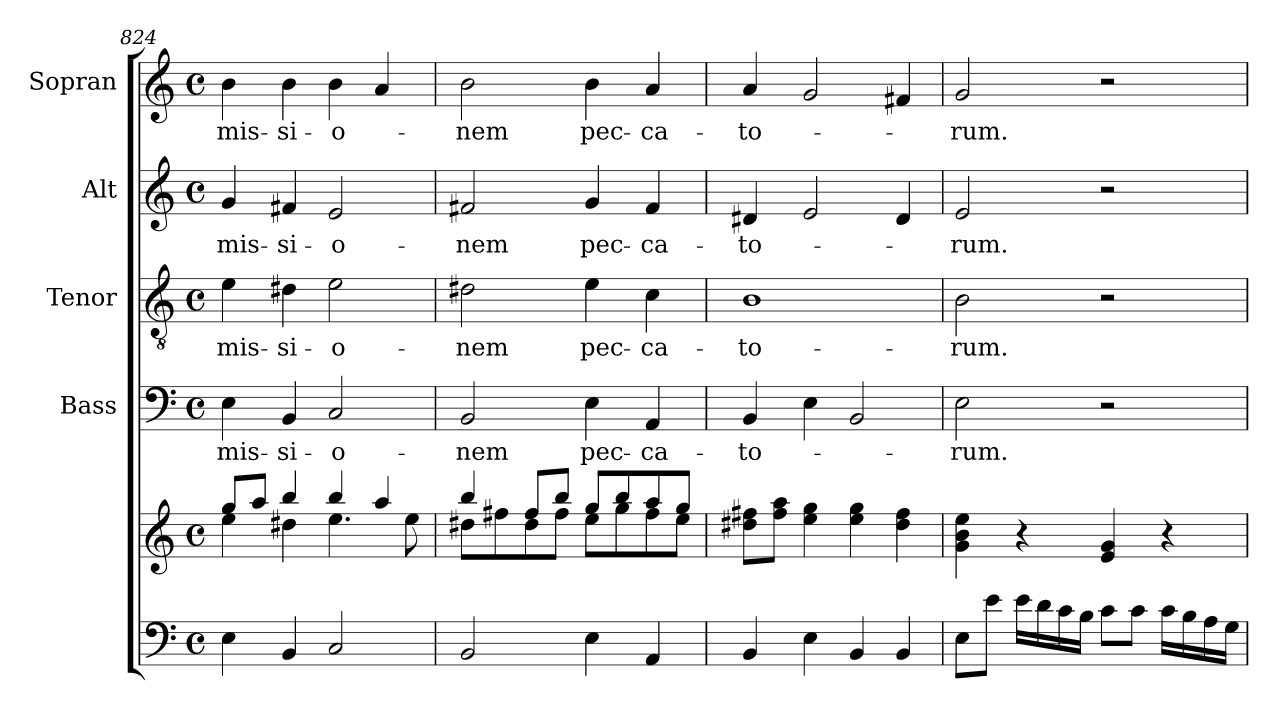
**kern	**kern	**kern	**text	**kern	**text	**kern	**text	**kern	**text
*part5	*part5	*part4	*part4	*part3	*part3	*part2	*part2	*part1	*part1
*staff6	*staff5	*staff4	*staff4	*staff3	*staff3	*staff2	*staff2	*staff1	*staff1
*	*	*I"Bass	*	*I"Tenor	*	*I"Alt	*	*I"Sopran	*
*	*	*I'B.	*	*I'T.	*	*I'A.	*	*I'S.	*
*clefF4	*clefG2	*clefF4	*	*clefGv2	*	*clefG2	*	*clefG2	*
*k[]	*k[]	*k[]	*	*k[]	*	*k[]	*	*k[]	*
*C:	*C:	*C:	*	*C:	*	*C:	*	*C:	*
*M4/4	*M4/4	*M4/4	*	*M4/4	*	*M4/4	*	*M4/4	*
*met(c)	*met(c)	*met(c)	*	*met(c)	*	*met(c)	*	*met(c)	*
=824	=824	=824	=824	=824	=824	=824	=824	=824	=824
*	*^	*	*	*	*	*	*	*	*
!	!	!	!	!LO:LY:b	!	!LO:LY:b	!	!LO:LY:b	!	!LO:LY:b
4E\	8gg/L	4ee\	4E\	-mis-	4e\	-mis-	4g/	-mis-	4b\	-mis-
.	8aa/J	.	.	.	.	.	.	.	.	.
!	!	!	!	!LO:LY:b	!	!LO:LY:b	!	!LO:LY:b	!	!LO:LY:b
4BB/	4bb/	4dd#X\	4BB/	-si-	4d#X\	-si-	4f#X/	-si-	4b\	-si-
!	!	!	!	!LO:LY:b	!	!LO:LY:b	!	!LO:LY:b	!	!LO:LY:b
2C/	4bb/	4.ee\	2C/	-o-	2e\	-o-	2e/	-o-	4b\	-o-
.	4aa/	.	.	.	.	.	.	.	4a/	.
.	.	8ee\	.	.	.	.	.	.	.	.
=825	=825	=825	=825	=825	=825	=825	=825	=825	=825	=825
!	!	!	!	!LO:LY:b	!	!LO:LY:b	!	!LO:LY:b	!	!LO:LY:b
2BB/	4bb/	8dd#X\L	2BB/	-nem	2d#X\	-nem	2f#X/	-nem	2b\	-nem
.	.	8ff#X\	.	.	.	.	.	.	.	.
.	8ff#/L	8dd#\	.	.	.	.	.	.	.	.
.	8bb/J	8ff#\J	.	.	.	.	.	.	.	.
!	!	!	!	!LO:LY:b	!	!LO:LY:b	!	!LO:LY:b	!	!LO:LY:b
4E\	8gg/L	8ee\L	4E\	pec-	4e\	pec-	4g/	pec-	4b\	pec-
.	8bb/	8gg\	.	.	.	.	.	.	.	.
!	!	!	!	!LO:LY:b	!	!LO:LY:b	!	!LO:LY:b	!	!LO:LY:b
4AA/	8aa/	8ff#\	4AA/	-ca-	4c\	-ca-	4f#/	-ca-	4a/	-ca-
.	8gg/J	8ee\J	.	.	.	.	.	.	.	.
=826	=826	=826	=826	=826	=826	=826	=826	=826	=826	=826
!	!	!	!	!LO:LY:b	!	!LO:LY:b	!	!LO:LY:b	!	!LO:LY:b
*	*v	*v	*	*	*	*	*	*	*	*
4BB/	8dd#X\ 8ff#X\L	4BB/	-to-	1B	-to-	4d#X/	-to-	4a/	-to-
.	8ff#\ 8aa\J	.	.	.	.	.	.	.	.
4E\	4ee\ 4gg\	4E\	.	.	.	2e/	.	2g/	.
4BB/	4ee\ 4gg\	2BB/	.	.	.	.	.	.	.
4BB/	4dd#\ 4ff#\	.	.	.	.	4d#/	.	4f#X/	.
!!LO:PB:g=z
=827	=827	=827	=827	=827	=827	=827	=827	=827	=827
!	!	!	!LO:LY:b	!	!LO:LY:b	!	!LO:LY:b	!	!LO:LY:b
8E\L	4g\ 4b\ 4ee\	2E\	-rum.	2B\	-rum.	2e/	-rum.	2g/	-rum.
8e\J	.	.	.	.	.	.	.	.	.
16e\LL	4r	.	.	.	.	.	.	.	.
16d\	.	.	.	.	.	.	.	.	.
16c\	.	.	.	.	.	.	.	.	.
16B\JJ	.	.	.	.	.	.	.	.	.
8c\L	4e/ 4g/	2r	.	2r	.	2r	.	2r	.
8c\J	.	.	.	.	.	.	.	.	.
16c\LL	4r	.	.	.	.	.	.	.	.
16B\	.	.	.	.	.	.	.	.	.
16A\	.	.	.	.	.	.	.	.	.
16G\JJ	.	.	.	.	.	.	.	.	.
=	=	=	=	=	=	=	=	=	=
*-	*-	*-	*-	*-	*-	*-	*-	*-	*-
